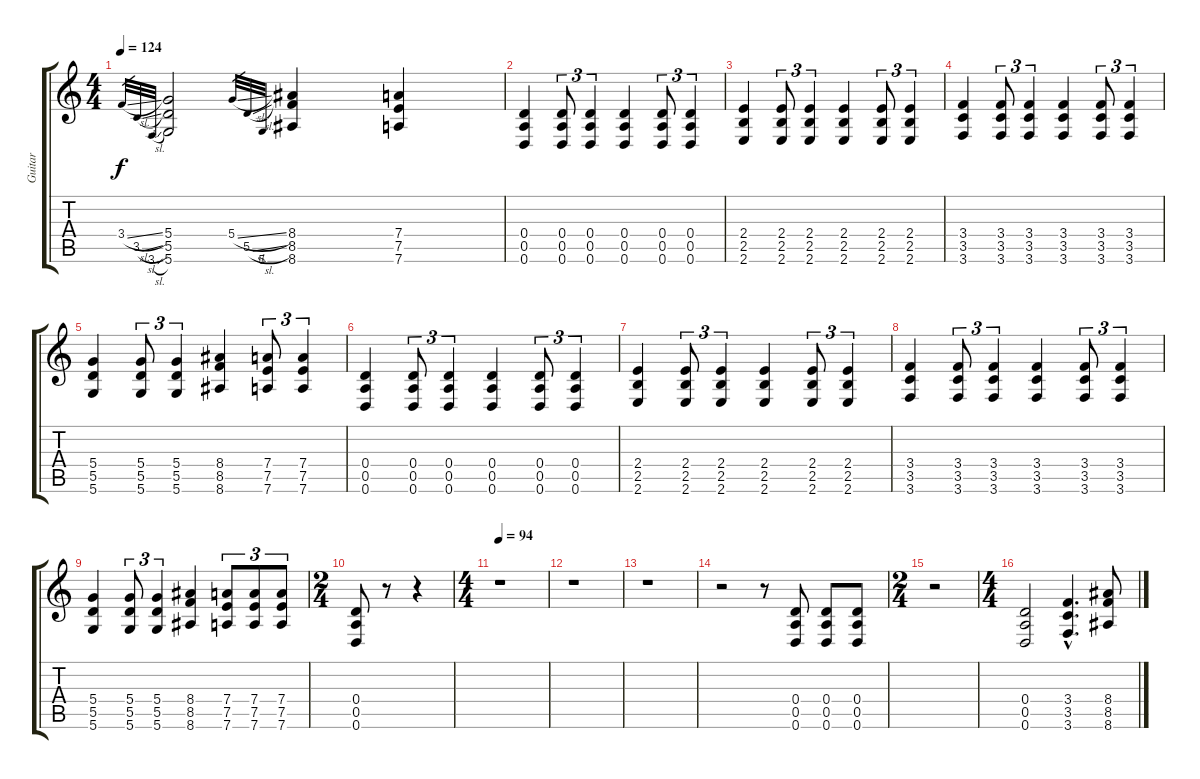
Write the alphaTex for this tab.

\track ("Guitar" "Guitar") {instrument distortionguitar}
\staff {score tabs}
\tuning (E4 B3 G3 D3 A2 D2) {hide}
\ts (4 4)
\tempo 124
\clef g2
\ks c
3.4{sl}.32{gr dy f} 3.5{sl}.32{gr} 3.6{sl}.32{gr} (5.4 5.5 5.6).2 5.4{sl}.32{gr} 5.5{sl}.32{gr} 5.6.32{gr} (8.4 8.5 8.6).4 (7.4 7.5 7.6).4 |
(0.4 0.5 0.6).4 (0.4 0.5 0.6).8{tu (3 2)} (0.4 0.5 0.6).4{tu (3 2)} (0.4 0.5 0.6).4 (0.4 0.5 0.6).8{tu (3 2)} (0.4 0.5 0.6).4{tu (3 2)} |
(2.4 2.5 2.6).4 (2.4 2.5 2.6).8{tu (3 2)} (2.4 2.5 2.6).4{tu (3 2)} (2.4 2.5 2.6).4 (2.4 2.5 2.6).8{tu (3 2)} (2.4 2.5 2.6).4{tu (3 2)} |
(3.4 3.5 3.6).4 (3.4 3.5 3.6).8{tu (3 2)} (3.4 3.5 3.6).4{tu (3 2)} (3.4 3.5 3.6).4 (3.4 3.5 3.6).8{tu (3 2)} (3.4 3.5 3.6).4{tu (3 2)} |
(5.4 5.5 5.6).4 (5.4 5.5 5.6).8{tu (3 2)} (5.4 5.5 5.6).4{tu (3 2)} (8.4 8.5 8.6).4 (7.4 7.5 7.6).8{tu (3 2)} (7.4 7.5 7.6).4{tu (3 2)} |
(0.4 0.5 0.6).4 (0.4 0.5 0.6).8{tu (3 2)} (0.4 0.5 0.6).4{tu (3 2)} (0.4 0.5 0.6).4 (0.4 0.5 0.6).8{tu (3 2)} (0.4 0.5 0.6).4{tu (3 2)} |
(2.4 2.5 2.6).4 (2.4 2.5 2.6).8{tu (3 2)} (2.4 2.5 2.6).4{tu (3 2)} (2.4 2.5 2.6).4 (2.4 2.5 2.6).8{tu (3 2)} (2.4 2.5 2.6).4{tu (3 2)} |
(3.4 3.5 3.6).4 (3.4 3.5 3.6).8{tu (3 2)} (3.4 3.5 3.6).4{tu (3 2)} (3.4 3.5 3.6).4 (3.4 3.5 3.6).8{tu (3 2)} (3.4 3.5 3.6).4{tu (3 2)} |
(5.4 5.5 5.6).4 (5.4 5.5 5.6).8{tu (3 2)} (5.4 5.5 5.6).4{tu (3 2)} (8.4 8.5 8.6).4 (7.4 7.5 7.6).8{tu (3 2)} (7.4 7.5 7.6).8{tu (3 2)} (7.4 7.5 7.6).8{tu (3 2)} |
\ts (2 4)
(0.4 0.5 0.6).8 r.8 r.4 |
\ts (4 4)
\tempo 94
r.1 |
r.1 |
r.1 |
r.2 r.8 (0.4 0.5 0.6).8 (0.4 0.5 0.6).8 (0.4 0.5 0.6).8 |
\ts (2 4)
r.2 |
\ts (4 4)
(0.4 0.5 0.6).2 (3.4{hac} 3.5{hac} 3.6{hac}).4{d} (8.4 8.5 8.6).8
